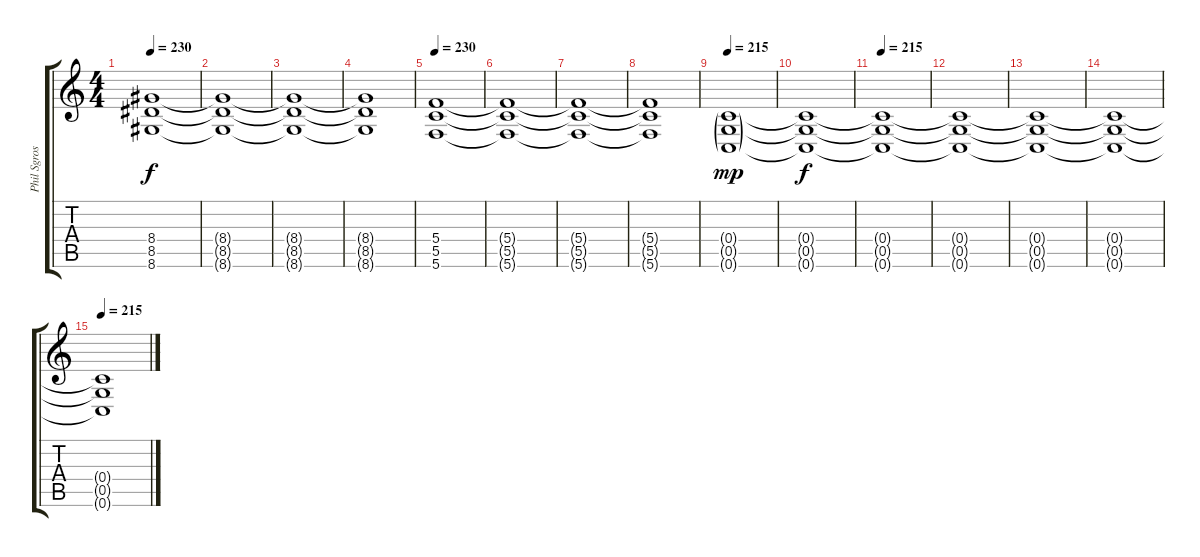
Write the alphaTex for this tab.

\track ("Phil Sgrosso" "Phil Sgros") {instrument overdrivenguitar}
\staff {score tabs}
\tuning (D4 A3 F3 C3 G2 C2) {hide}
\ts (4 4)
\tempo 230
\clef g2
\ks c
(8.4 8.5 8.6).1{dy f} |
(8.4{t} 8.5{t} 8.6{t}).1 |
(8.4{t} 8.5{t} 8.6{t}).1 |
(8.4{t} 8.5{t} 8.6{t}).1 |
\tempo 230
(5.4 5.5 5.6).1 |
(5.4{t} 5.5{t} 5.6{t}).1 |
(5.4{t} 5.5{t} 5.6{t}).1 |
(5.4{t} 5.5{t} 5.6{t}).1 |
\tempo 215
(0.4{g} 0.5{g} 0.6{g}).1{dy mp} |
(0.4{t} 0.5{t} 0.6{t}).1{dy f} |
\tempo 215
(0.4{t} 0.5{t} 0.6{t}).1 |
(0.4{t} 0.5{t} 0.6{t}).1 |
(0.4{t} 0.5{t} 0.6{t}).1 |
(0.4{t} 0.5{t} 0.6{t}).1 |
\tempo 215
(0.4{t} 0.5{t} 0.6{t}).1
